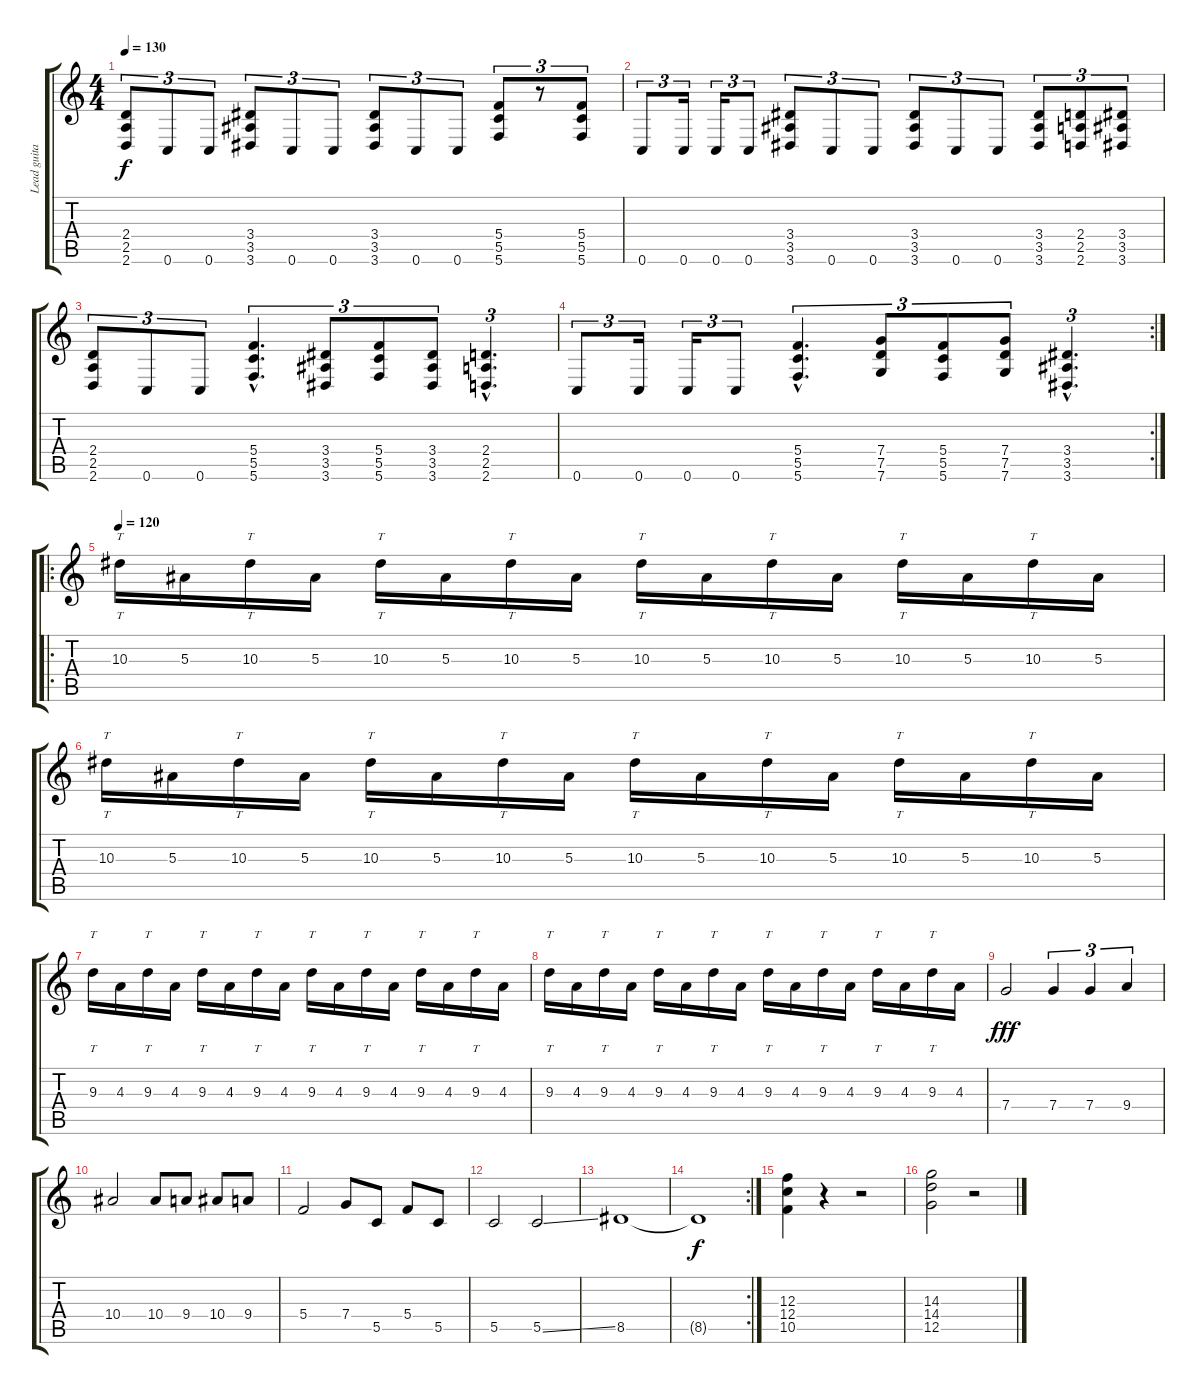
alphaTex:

\track ("Lead guitar" "Lead guita") {instrument overdrivenguitar}
\staff {score tabs}
\tuning (D4 A3 F3 C3 G2 C2) {hide}
\ts (4 4)
\tempo 130
\clef g2
\ks c
(2.4 2.5 2.6).8{tu (3 2) dy f} 0.6.8{tu (3 2)} 0.6.8{tu (3 2)} (3.4 3.5 3.6).8{tu (3 2)} 0.6.8{tu (3 2)} 0.6.8{tu (3 2)} (3.4 3.5 3.6).8{tu (3 2)} 0.6.8{tu (3 2)} 0.6.8{tu (3 2)} (5.4 5.5 5.6).8{tu (3 2)} r.8{tu (3 2)} (5.4 5.5 5.6).8{tu (3 2)} |
0.6.8{tu (3 2)} 0.6.16{tu (3 2)} 0.6.16{tu (3 2)} 0.6.8{tu (3 2)} (3.4 3.5 3.6).8{tu (3 2)} 0.6.8{tu (3 2)} 0.6.8{tu (3 2)} (3.4 3.5 3.6).8{tu (3 2)} 0.6.8{tu (3 2)} 0.6.8{tu (3 2)} (3.4 3.5 3.6).8{tu (3 2)} (2.4 2.5 2.6).8{tu (3 2)} (3.4 3.5 3.6).8{tu (3 2)} |
(2.4 2.5 2.6).8{tu (3 2)} 0.6.8{tu (3 2)} 0.6.8{tu (3 2)} (5.4{hac} 5.5{hac} 5.6{hac}).4{d tu (3 2)} (3.4 3.5 3.6).8{tu (3 2)} (5.4 5.5 5.6).8{tu (3 2)} (3.4 3.5 3.6).8{tu (3 2)} (2.4{hac} 2.5{hac} 2.6{hac}).4{d tu (3 2)} |
\rc 2
0.6.8{tu (3 2)} 0.6.16{tu (3 2)} 0.6.16{tu (3 2)} 0.6.8{tu (3 2)} (5.4{hac} 5.5{hac} 5.6{hac}).4{d tu (3 2)} (7.4 7.5 7.6).8{tu (3 2)} (5.4 5.5 5.6).8{tu (3 2)} (7.4 7.5 7.6).8{tu (3 2)} (3.4{hac} 3.5{hac} 3.6{hac}).4{d tu (3 2)} |
\ro
\tempo 120
10.3.16{tt} 5.3.16 10.3.16{tt} 5.3.16 10.3.16{tt} 5.3.16 10.3.16{tt} 5.3.16 10.3.16{tt} 5.3.16 10.3.16{tt} 5.3.16 10.3.16{tt} 5.3.16 10.3.16{tt} 5.3.16 |
10.3.16{tt} 5.3.16 10.3.16{tt} 5.3.16 10.3.16{tt} 5.3.16 10.3.16{tt} 5.3.16 10.3.16{tt} 5.3.16 10.3.16{tt} 5.3.16 10.3.16{tt} 5.3.16 10.3.16{tt} 5.3.16 |
9.3.16{tt} 4.3.16 9.3.16{tt} 4.3.16 9.3.16{tt} 4.3.16 9.3.16{tt} 4.3.16 9.3.16{tt} 4.3.16 9.3.16{tt} 4.3.16 9.3.16{tt} 4.3.16 9.3.16{tt} 4.3.16 |
9.3.16{tt} 4.3.16 9.3.16{tt} 4.3.16 9.3.16{tt} 4.3.16 9.3.16{tt} 4.3.16 9.3.16{tt} 4.3.16 9.3.16{tt} 4.3.16 9.3.16{tt} 4.3.16 9.3.16{tt} 4.3.16 |
7.4.2{dy fff} 7.4.4{tu (3 2)} 7.4.4{tu (3 2)} 9.4.4{tu (3 2)} |
10.4.2 10.4.8 9.4.8 10.4.8 9.4.8 |
5.4.2 7.4.8 5.5.8 5.4.8 5.5.8 |
5.5.2 5.5{ss}.2 |
8.5.1 |
\rc 2
8.5{t}.1{dy f} |
(12.3 12.4 10.5).4 r.4 r.2 |
(14.3 14.4 12.5).2 r.2
